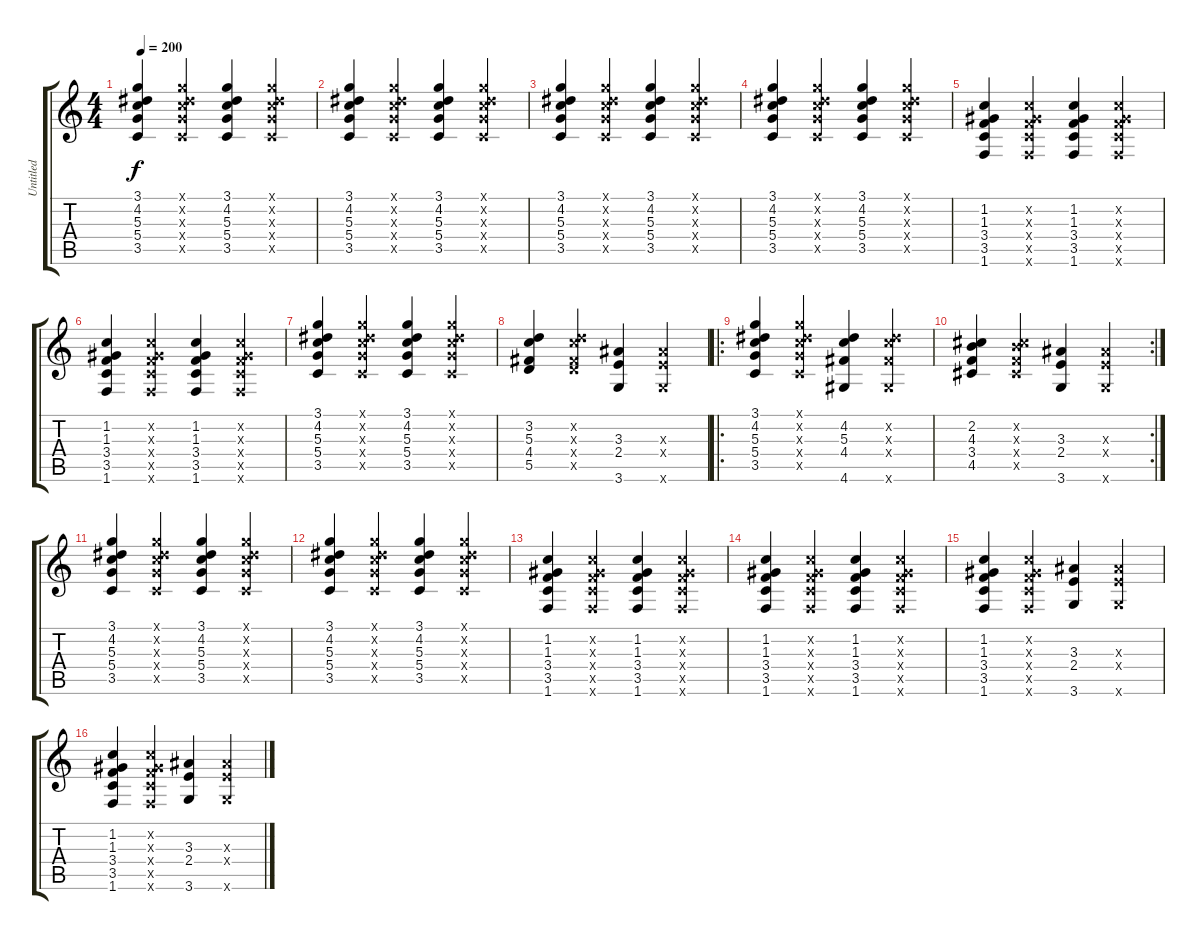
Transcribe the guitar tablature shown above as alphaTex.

\track ("Untitled" "Untitled") {instrument acousticguitarnylon}
\staff {score tabs}
\tuning (E4 B3 G3 D3 A2 E2) {hide}
\ts (4 4)
\tempo 200
\clef g2
\ks c
(3.1 4.2 5.3 5.4 3.5).4{dy f} (3.1{x} 4.2{x} 5.3{x} 5.4{x} 3.5{x}).4 (3.1 4.2 5.3 5.4 3.5).4 (3.1{x} 4.2{x} 5.3{x} 5.4{x} 3.5{x}).4 |
(3.1 4.2 5.3 5.4 3.5).4 (3.1{x} 4.2{x} 5.3{x} 5.4{x} 3.5{x}).4 (3.1 4.2 5.3 5.4 3.5).4 (3.1{x} 4.2{x} 5.3{x} 5.4{x} 3.5{x}).4 |
(3.1 4.2 5.3 5.4 3.5).4 (3.1{x} 4.2{x} 5.3{x} 5.4{x} 3.5{x}).4 (3.1 4.2 5.3 5.4 3.5).4 (3.1{x} 4.2{x} 5.3{x} 5.4{x} 3.5{x}).4 |
(3.1 4.2 5.3 5.4 3.5).4 (3.1{x} 4.2{x} 5.3{x} 5.4{x} 3.5{x}).4 (3.1 4.2 5.3 5.4 3.5).4 (3.1{x} 4.2{x} 5.3{x} 5.4{x} 3.5{x}).4 |
(1.2 1.3 3.4 3.5 1.6).4 (1.2{x} 1.3{x} 3.4{x} 3.5{x} 1.6{x}).4 (1.2 1.3 3.4 3.5 1.6).4 (1.2{x} 1.3{x} 3.4{x} 3.5{x} 1.6{x}).4 |
(1.2 1.3 3.4 3.5 1.6).4 (1.2{x} 1.3{x} 3.4{x} 3.5{x} 1.6{x}).4 (1.2 1.3 3.4 3.5 1.6).4 (1.2{x} 1.3{x} 3.4{x} 3.5{x} 1.6{x}).4 |
(3.1 4.2 5.3 5.4 3.5).4 (3.1{x} 4.2{x} 5.3{x} 5.4{x} 3.5{x}).4 (3.1 4.2 5.3 5.4 3.5).4 (3.1{x} 4.2{x} 5.3{x} 5.4{x} 3.5{x}).4 |
(3.2 5.3 4.4 5.5).4 (3.2{x} 5.3{x} 4.4{x} 5.5{x}).4 (3.3 2.4 3.6).4 (3.3{x} 2.4{x} 3.6{x}).4 |
\ro
(3.1 4.2 5.3 5.4 3.5).4 (3.1{x} 4.2{x} 5.3{x} 5.4{x} 3.5{x}).4 (4.2 5.3 4.4 4.6).4 (4.2{x} 5.3{x} 4.4{x} 4.6{x}).4 |
\rc 2
(2.2 4.3 3.4 4.5).4 (2.2{x} 4.3{x} 3.4{x} 4.5{x}).4 (3.3 2.4 3.6).4 (3.3{x} 2.4{x} 3.6{x}).4 |
(3.1 4.2 5.3 5.4 3.5).4 (3.1{x} 4.2{x} 5.3{x} 5.4{x} 3.5{x}).4 (3.1 4.2 5.3 5.4 3.5).4 (3.1{x} 4.2{x} 5.3{x} 5.4{x} 3.5{x}).4 |
(3.1 4.2 5.3 5.4 3.5).4 (3.1{x} 4.2{x} 5.3{x} 5.4{x} 3.5{x}).4 (3.1 4.2 5.3 5.4 3.5).4 (3.1{x} 4.2{x} 5.3{x} 5.4{x} 3.5{x}).4 |
(1.2 1.3 3.4 3.5 1.6).4 (1.2{x} 1.3{x} 3.4{x} 3.5{x} 1.6{x}).4 (1.2 1.3 3.4 3.5 1.6).4 (1.2{x} 1.3{x} 3.4{x} 3.5{x} 1.6{x}).4 |
(1.2 1.3 3.4 3.5 1.6).4 (1.2{x} 1.3{x} 3.4{x} 3.5{x} 1.6{x}).4 (1.2 1.3 3.4 3.5 1.6).4 (1.2{x} 1.3{x} 3.4{x} 3.5{x} 1.6{x}).4 |
(1.2 1.3 3.4 3.5 1.6).4 (1.2{x} 1.3{x} 3.4{x} 3.5{x} 1.6{x}).4 (3.3 2.4 3.6).4 (3.3{x} 2.4{x} 3.6{x}).4 |
(1.2 1.3 3.4 3.5 1.6).4 (1.2{x} 1.3{x} 3.4{x} 3.5{x} 1.6{x}).4 (3.3 2.4 3.6).4 (3.3{x} 2.4{x} 3.6{x}).4
